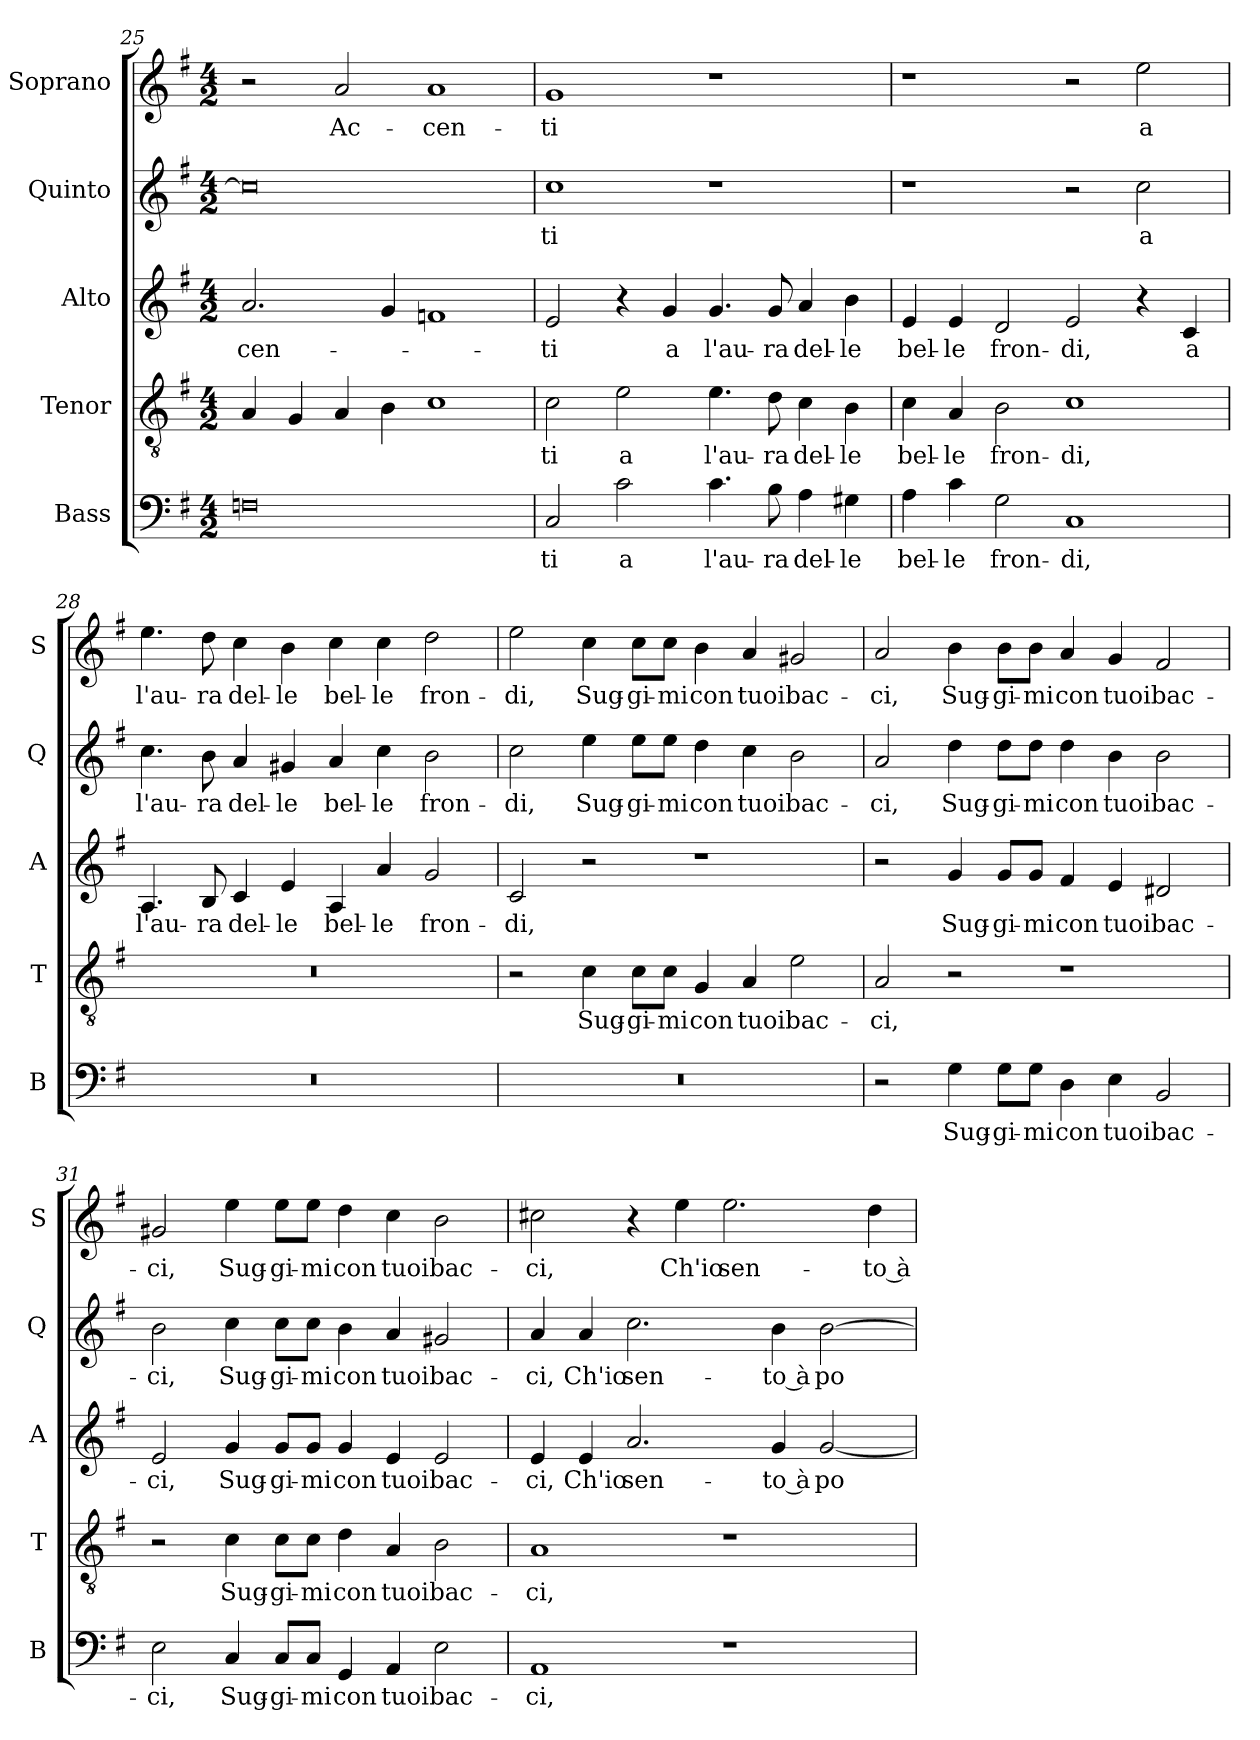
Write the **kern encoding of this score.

**kern	**text	**kern	**text	**kern	**text	**kern	**text	**kern	**text
*part5	*part5	*part4	*part4	*part3	*part3	*part2	*part2	*part1	*part1
*staff5	*staff5	*staff4	*staff4	*staff3	*staff3	*staff2	*staff2	*staff1	*staff1
*I"Bass	*	*I"Tenor	*	*I"Alto	*	*I"Quinto	*	*I"Soprano	*
*I'B	*	*I'T	*	*I'A	*	*I'Q	*	*I'S	*
*clefF4	*	*clefGv2	*	*clefG2	*	*clefG2	*	*clefG2	*
*k[f#]	*	*k[f#]	*	*k[f#]	*	*k[f#]	*	*k[f#]	*
*G:	*	*G:	*	*G:	*	*G:	*	*G:	*
*M4/2	*	*M4/2	*	*M4/2	*	*M4/2	*	*M4/2	*
=25	=25	=25	=25	=25	=25	=25	=25	=25	=25
!	!	!	!	!	!LO:LY:b	!	!	!	!
0Fn	.	4A/	.	2.a/	-cen-	0cc]	.	2r	.
.	.	4G/	.	.	.	.	.	.	.
!	!	!	!	!	!	!	!	!	!LO:LY:b
.	.	4A/	.	.	.	.	.	2a/	Ac-
.	.	4B\	.	4g/	.	.	.	.	.
!	!	!	!	!	!	!	!	!	!LO:LY:b
.	.	1c	.	1fn	.	.	.	1a	-cen-
!!LO:LB:g=z
=26	=26	=26	=26	=26	=26	=26	=26	=26	=26
!	!LO:LY:b	!	!LO:LY:b	!	!LO:LY:b	!	!LO:LY:b	!	!LO:LY:b
2C/	-ti	2c\	-ti	2e/	-ti	1cc	-ti	1g	-ti
!	!LO:LY:b	!	!LO:LY:b	!	!	!	!	!	!
2c\	a	2e\	a	4r	.	.	.	.	.
!	!	!	!	!	!LO:LY:b	!	!	!	!
.	.	.	.	4g/	a	.	.	.	.
!	!LO:LY:b	!	!LO:LY:b	!	!LO:LY:b	!	!	!	!
4.c\	l'au-	4.e\	l'au-	4.g/	l'au-	1r	.	1r	.
!	!LO:LY:b	!	!LO:LY:b	!	!LO:LY:b	!	!	!	!
8B\	-ra	8d\	-ra	8g/	-ra	.	.	.	.
!	!LO:LY:b	!	!LO:LY:b	!	!LO:LY:b	!	!	!	!
4A\	del-	4c\	del-	4a/	del-	.	.	.	.
!	!LO:LY:b	!	!LO:LY:b	!	!LO:LY:b	!	!	!	!
4G#X\	-le	4B\	-le	4b\	-le	.	.	.	.
=27	=27	=27	=27	=27	=27	=27	=27	=27	=27
!	!LO:LY:b	!	!LO:LY:b	!	!LO:LY:b	!	!	!	!
4A\	bel-	4c\	bel-	4e/	bel-	1r	.	1r	.
!	!LO:LY:b	!	!LO:LY:b	!	!LO:LY:b	!	!	!	!
4c\	-le	4A/	-le	4e/	-le	.	.	.	.
!	!LO:LY:b	!	!LO:LY:b	!	!LO:LY:b	!	!	!	!
2G\	fron-	2B\	fron-	2d/	fron-	.	.	.	.
!	!LO:LY:b	!	!LO:LY:b	!	!LO:LY:b	!	!	!	!
1C	-di,	1c	-di,	2e/	-di,	2r	.	2r	.
!	!	!	!	!	!	!	!LO:LY:b	!	!LO:LY:b
.	.	.	.	4r	.	2cc\	a	2ee\	a
!	!	!	!	!	!LO:LY:b	!	!	!	!
.	.	.	.	4c/	a	.	.	.	.
=28	=28	=28	=28	=28	=28	=28	=28	=28	=28
!	!	!	!	!	!LO:LY:b	!	!LO:LY:b	!	!LO:LY:b
0r	.	0r	.	4.A/	l'au-	4.cc\	l'au-	4.ee\	l'au-
!	!	!	!	!	!LO:LY:b	!	!LO:LY:b	!	!LO:LY:b
.	.	.	.	8B/	-ra	8b\	-ra	8dd\	-ra
!	!	!	!	!	!LO:LY:b	!	!LO:LY:b	!	!LO:LY:b
.	.	.	.	4c/	del-	4a/	del-	4cc\	del-
!	!	!	!	!	!LO:LY:b	!	!LO:LY:b	!	!LO:LY:b
.	.	.	.	4e/	-le	4g#X/	-le	4b\	-le
!	!	!	!	!	!LO:LY:b	!	!LO:LY:b	!	!LO:LY:b
.	.	.	.	4A/	bel-	4a/	bel-	4cc\	bel-
!	!	!	!	!	!LO:LY:b	!	!LO:LY:b	!	!LO:LY:b
.	.	.	.	4a/	-le	4cc\	-le	4cc\	-le
!	!	!	!	!	!LO:LY:b	!	!LO:LY:b	!	!LO:LY:b
.	.	.	.	2g/	fron-	2b\	fron-	2dd\	fron-
!!LO:PB:g=z
=29	=29	=29	=29	=29	=29	=29	=29	=29	=29
!	!	!	!	!	!LO:LY:b	!	!LO:LY:b	!	!LO:LY:b
0r	.	2r	.	2c/	-di,	2cc\	-di,	2ee\	-di,
!	!	!	!LO:LY:b	!	!	!	!LO:LY:b	!	!LO:LY:b
.	.	4c\	Sug-	2r	.	4ee\	Sug-	4cc\	Sug-
!	!	!	!LO:LY:b	!	!	!	!LO:LY:b	!	!LO:LY:b
.	.	8c\L	-gi-	.	.	8ee\L	-gi-	8cc\L	-gi-
!	!	!	!LO:LY:b	!	!	!	!LO:LY:b	!	!LO:LY:b
.	.	8c\J	-mi	.	.	8ee\J	-mi	8cc\J	-mi
!	!	!	!LO:LY:b	!	!	!	!LO:LY:b	!	!LO:LY:b
.	.	4G/	con	1r	.	4dd\	con	4b\	con
!	!	!	!LO:LY:b	!	!	!	!LO:LY:b	!	!LO:LY:b
.	.	4A/	tuoi	.	.	4cc\	tuoi	4a/	tuoi
!	!	!	!LO:LY:b	!	!	!	!LO:LY:b	!	!LO:LY:b
.	.	2e\	bac-	.	.	2b\	bac-	2g#X/	bac-
=30	=30	=30	=30	=30	=30	=30	=30	=30	=30
!	!	!	!LO:LY:b	!	!	!	!LO:LY:b	!	!LO:LY:b
2r	.	2A/	-ci,	2r	.	2a/	-ci,	2a/	-ci,
!	!LO:LY:b	!	!	!	!LO:LY:b	!	!LO:LY:b	!	!LO:LY:b
4G\	Sug-	2r	.	4g/	Sug-	4dd\	Sug-	4b\	Sug-
!	!LO:LY:b	!	!	!	!LO:LY:b	!	!LO:LY:b	!	!LO:LY:b
8G\L	-gi-	.	.	8g/L	-gi-	8dd\L	-gi-	8b\L	-gi-
!	!LO:LY:b	!	!	!	!LO:LY:b	!	!LO:LY:b	!	!LO:LY:b
8G\J	-mi	.	.	8g/J	-mi	8dd\J	-mi	8b\J	-mi
!	!LO:LY:b	!	!	!	!LO:LY:b	!	!LO:LY:b	!	!LO:LY:b
4D\	con	1r	.	4f#/	con	4dd\	con	4a/	con
!	!LO:LY:b	!	!	!	!LO:LY:b	!	!LO:LY:b	!	!LO:LY:b
4E\	tuoi	.	.	4e/	tuoi	4b\	tuoi	4g/	tuoi
!	!LO:LY:b	!	!	!	!LO:LY:b	!	!LO:LY:b	!	!LO:LY:b
2BB/	bac-	.	.	2d#X/	bac-	2b\	bac-	2f#/	bac-
=31	=31	=31	=31	=31	=31	=31	=31	=31	=31
!	!LO:LY:b	!	!	!	!LO:LY:b	!	!LO:LY:b	!	!LO:LY:b
2E\	-ci,	2r	.	2e/	-ci,	2b\	-ci,	2g#X/	-ci,
!	!LO:LY:b	!	!LO:LY:b	!	!LO:LY:b	!	!LO:LY:b	!	!LO:LY:b
4C/	Sug-	4c\	Sug-	4g/	Sug-	4cc\	Sug-	4ee\	Sug-
!	!LO:LY:b	!	!LO:LY:b	!	!LO:LY:b	!	!LO:LY:b	!	!LO:LY:b
8C/L	-gi-	8c\L	-gi-	8g/L	-gi-	8cc\L	-gi-	8ee\L	-gi-
!	!LO:LY:b	!	!LO:LY:b	!	!LO:LY:b	!	!LO:LY:b	!	!LO:LY:b
8C/J	-mi	8c\J	-mi	8g/J	-mi	8cc\J	-mi	8ee\J	-mi
!	!LO:LY:b	!	!LO:LY:b	!	!LO:LY:b	!	!LO:LY:b	!	!LO:LY:b
4GG/	con	4d\	con	4g/	con	4b\	con	4dd\	con
!	!LO:LY:b	!	!LO:LY:b	!	!LO:LY:b	!	!LO:LY:b	!	!LO:LY:b
4AA/	tuoi	4A/	tuoi	4e/	tuoi	4a/	tuoi	4cc\	tuoi
!	!LO:LY:b	!	!LO:LY:b	!	!LO:LY:b	!	!LO:LY:b	!	!LO:LY:b
2E\	bac-	2B\	bac-	2e/	bac-	2g#X/	bac-	2b\	bac-
!!LO:LB:g=z
=32	=32	=32	=32	=32	=32	=32	=32	=32	=32
!	!LO:LY:b	!	!LO:LY:b	!	!LO:LY:b	!	!LO:LY:b	!	!LO:LY:b
1AA	-ci,	1A	-ci,	4e/	-ci,	4a/	-ci,	2cc#X\	-ci,
!	!	!	!	!	!LO:LY:b	!	!LO:LY:b	!	!
.	.	.	.	4e/	Ch'io	4a/	Ch'io	.	.
!	!	!	!	!	!LO:LY:b	!	!LO:LY:b	!	!
.	.	.	.	2.a/	sen-	2.cc\	sen-	4r	.
!	!	!	!	!	!	!	!	!	!LO:LY:b
.	.	.	.	.	.	.	.	4ee\	Ch'io
!	!	!	!	!	!	!	!	!	!LO:LY:b
1r	.	1r	.	.	.	.	.	2.ee\	sen-
!	!	!	!	!	!LO:LY:b	!	!LO:LY:b	!	!
.	.	.	.	4g/	-to à	4b\	-to à	.	.
!	!	!	!	!	!LO:LY:b	!	!LO:LY:b	!	!
.	.	.	.	[2g/	po-	[2b\	po-	.	.
!	!	!	!	!	!	!	!	!	!LO:LY:b
.	.	.	.	.	.	.	.	4dd\	-to à
=	=	=	=	=	=	=	=	=	=
*-	*-	*-	*-	*-	*-	*-	*-	*-	*-
